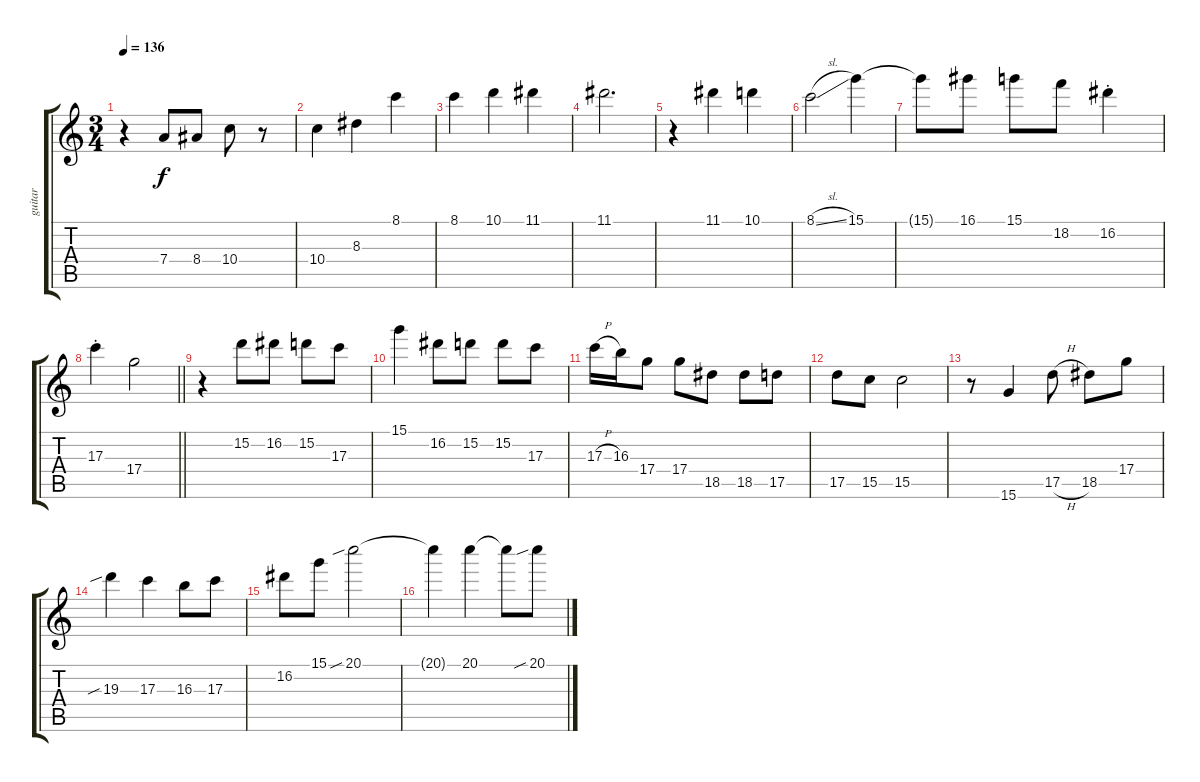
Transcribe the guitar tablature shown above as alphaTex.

\track ("guitar" "guitar") {instrument distortionguitar}
\staff {score tabs}
\tuning (E4 B3 G3 D3 A2 E2) {hide}
\ts (3 4)
\tempo 136
\clef g2
\ks c
r.4{dy f} 7.4.8 8.4.8 10.4.8 r.8 |
10.4.4 8.3.4 8.1.4 |
8.1.4 10.1.4 11.1.4 |
11.1.2{d} |
r.4 11.1.4 10.1.4 |
8.1{sl}.2 15.1.4 |
15.1{t}.8 16.1.8 15.1.8 18.2.8 16.2{st}.4 |
\barLineRight lightlight
17.3{st}.4 17.4.2 |
\section ("" "")
r.4 15.2.8 16.2.8 15.2.8 17.3.8 |
15.1.4 16.2.8 15.2.8 15.2.8 17.3.8 |
17.3{h}.16 16.3.16 17.4.8 17.4.8 18.5.8 18.5.8 17.5.8 |
17.5.8 15.5.8 15.5.2 |
r.8 15.6.4 17.5{h}.8 18.5.8 17.4.8 |
19.3{sib}.4 17.3.4 16.3.8 17.3.8 |
16.2.8 15.1.8 20.1{sib}.2 |
20.1{t}.4 20.1.4 20.1{t}.8 20.1{sib}.8
